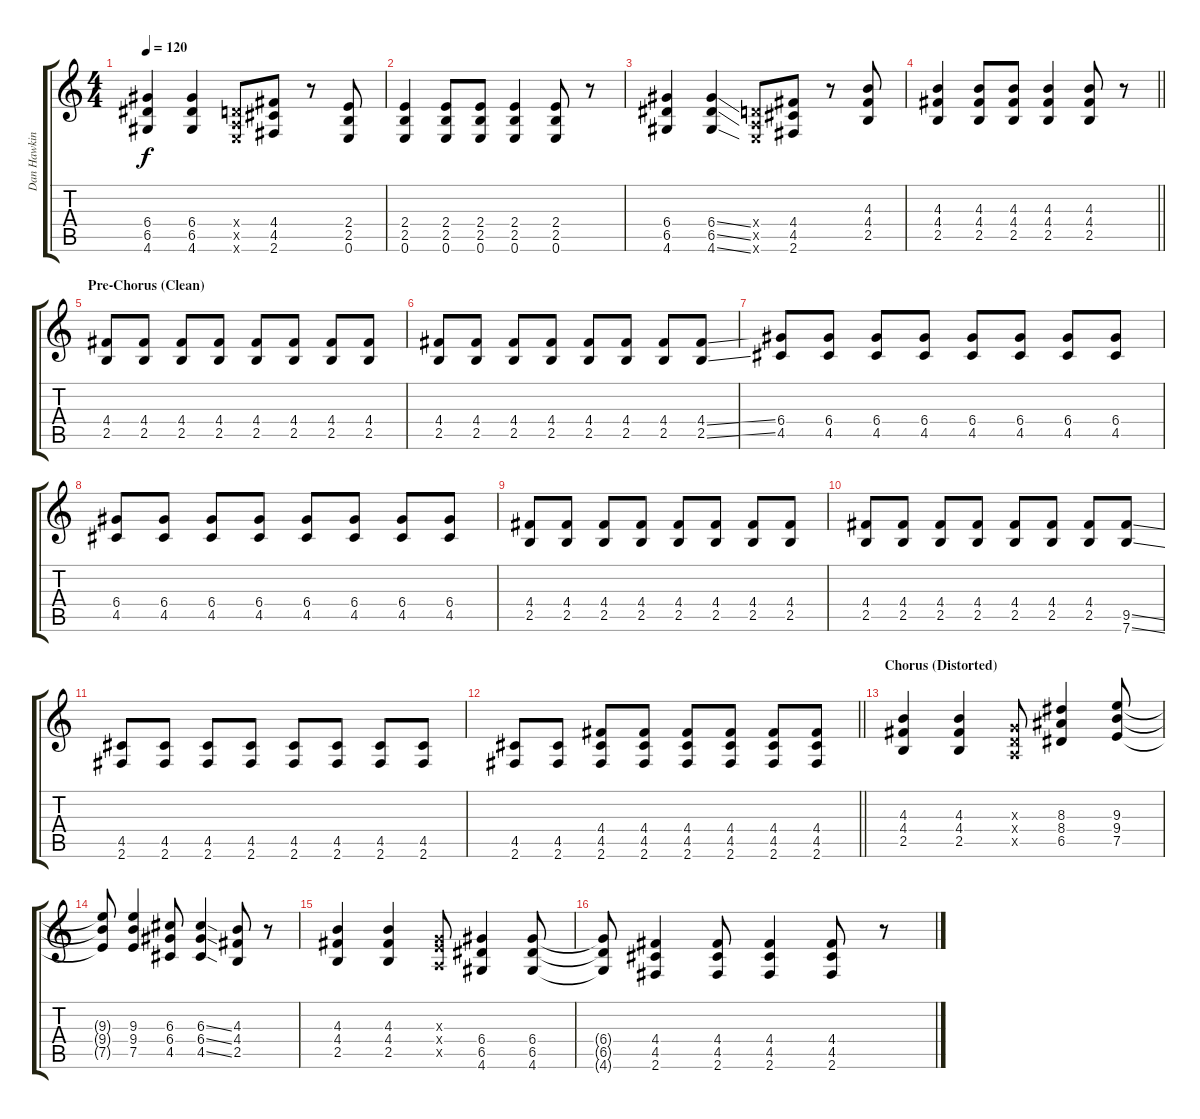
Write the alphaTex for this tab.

\track ("Dan Hawkins: Lead Guitar" "Dan Hawkin") {instrument distortionguitar}
\staff {score tabs}
\tuning (E4 B3 G3 D3 A2 E2) {hide}
\ts (4 4)
\tempo 120
\clef g2
\ks c
(6.4 6.5 4.6).4{dy f} (6.4 6.5 4.6).4 (0.4{x} 0.5{x} 0.6{x}).8 (4.4 4.5 2.6).8 r.8 (2.4 2.5 0.6).8 |
(2.4 2.5 0.6).4 (2.4 2.5 0.6).8 (2.4 2.5 0.6).8 (2.4 2.5 0.6).4 (2.4 2.5 0.6).8 r.8 |
(6.4 6.5 4.6).4 (6.4{ss} 6.5{ss} 4.6{ss}).4 (0.4{x} 0.5{x} 0.6{x}).8 (4.4 4.5 2.6).8 r.8 (4.3 4.4 2.5).8 |
\barLineRight lightlight
(4.3 4.4 2.5).4 (4.3 4.4 2.5).8 (4.3 4.4 2.5).8 (4.3 4.4 2.5).4 (4.3 4.4 2.5).8 r.8 |
\section ("" "Pre-Chorus (Clean)")
(4.4 2.5).8 (4.4 2.5).8 (4.4 2.5).8 (4.4 2.5).8 (4.4 2.5).8 (4.4 2.5).8 (4.4 2.5).8 (4.4 2.5).8 |
(4.4 2.5).8 (4.4 2.5).8 (4.4 2.5).8 (4.4 2.5).8 (4.4 2.5).8 (4.4 2.5).8 (4.4 2.5).8 (4.4{ss} 2.5{ss}).8 |
(6.4 4.5).8 (6.4 4.5).8 (6.4 4.5).8 (6.4 4.5).8 (6.4 4.5).8 (6.4 4.5).8 (6.4 4.5).8 (6.4 4.5).8 |
(6.4 4.5).8 (6.4 4.5).8 (6.4 4.5).8 (6.4 4.5).8 (6.4 4.5).8 (6.4 4.5).8 (6.4 4.5).8 (6.4 4.5).8 |
(4.4 2.5).8 (4.4 2.5).8 (4.4 2.5).8 (4.4 2.5).8 (4.4 2.5).8 (4.4 2.5).8 (4.4 2.5).8 (4.4 2.5).8 |
(4.4 2.5).8 (4.4 2.5).8 (4.4 2.5).8 (4.4 2.5).8 (4.4 2.5).8 (4.4 2.5).8 (4.4 2.5).8 (9.5{ss} 7.6{ss}).8 |
(4.5 2.6).8 (4.5 2.6).8 (4.5 2.6).8 (4.5 2.6).8 (4.5 2.6).8 (4.5 2.6).8 (4.5 2.6).8 (4.5 2.6).8 |
\barLineRight lightlight
(4.5 2.6).8 (4.5 2.6).8 (4.4 4.5 2.6).8 (4.4 4.5 2.6).8 (4.4 4.5 2.6).8 (4.4 4.5 2.6).8 (4.4 4.5 2.6).8 (4.4 4.5 2.6).8 |
\section ("" "Chorus (Distorted)")
(4.3 4.4 2.5).4 (4.3 4.4 2.5).4 (0.3{x} 0.4{x} 0.5{x}).8 (8.3 8.4 6.5).4 (9.3 9.4 7.5).8 |
(9.3{t} 9.4{t} 7.5{t}).8 (9.3 9.4 7.5).4 (6.3 6.4 4.5).8 (6.3{ss} 6.4{ss} 4.5{ss}).4 (4.3 4.4 2.5).8 r.8 |
(4.3 4.4 2.5).4 (4.3 4.4 2.5).4 (0.3{x} 2.4{x} 0.5{x}).8 (6.4 6.5 4.6).4 (6.4 6.5 4.6).8 |
(6.4{t} 6.5{t} 4.6{t}).8 (4.4 4.5 2.6).4 (4.4 4.5 2.6).8 (4.4 4.5 2.6).4 (4.4 4.5 2.6).8 r.8
